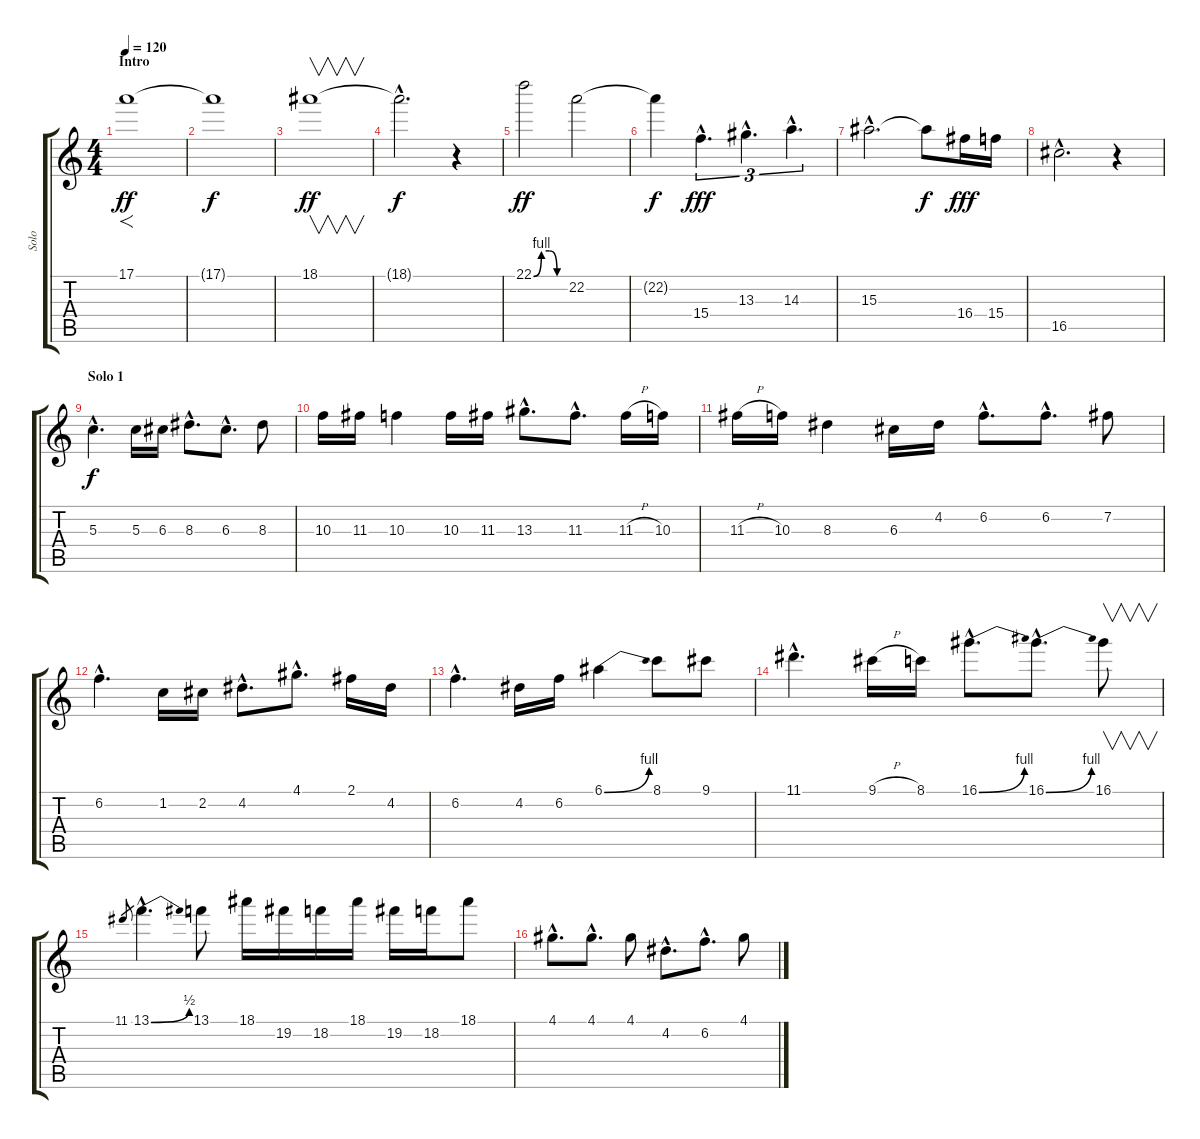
\track ("Solo" "Solo") {instrument overdrivenguitar}
\staff {score tabs}
\tuning (E4 B3 G3 D3 A2 E2) {hide}
\ts (4 4)
\section ("" "Intro")
\tempo 120
\clef g2
\ks c
17.1.1{f dy ff} |
17.1{t}.1{dy f} |
18.1.1{v dy ff} |
18.1{hac t}.2{d dy f} r.4 |
22.1{be (custom 0 0 15 4 30 4 45 0 60 0)}.2{dy ff} 22.2.2 |
22.2{t}.4{dy f} 15.4{hac}.4{d tu (3 2) dy fff} 13.3{hac}.4{d tu (3 2)} 14.3{hac}.4{d tu (3 2)} |
15.3{hac}.2{d} 15.3{t}.8{dy f} 16.4.16{dy fff} 15.4.16 |
16.5{hac}.2{d} r.4 |
\section ("" "Solo 1")
5.3{hac}.4{d dy f} 5.3.16 6.3.16 8.3{hac}.8{d} 6.3{hac}.8{d} 8.3.8 |
10.3.16 11.3.16 10.3.4 10.3.16 11.3.16 13.3{hac}.8{d} 11.3{hac}.8{d} 11.3{h}.16 10.3.16 |
11.3{h}.16 10.3.16 8.3.4 6.3.16 4.2.16 6.2{hac}.8{d} 6.2{hac}.8{d} 7.2.8 |
6.2{hac}.4{d} 1.2.16 2.2.16 4.2{hac}.8{d} 4.1{hac}.8{d} 2.1.16 4.2.16 |
6.2{hac}.4{d} 4.2.16 6.2.16 6.1{be (bend 0 0 60 4)}.4 8.1.8 9.1.8 |
11.1{hac}.4{d} 9.1{h}.16 8.1.16 16.1{be (bend 0 0 60 4) hac}.8{d} 16.1{be (bend 0 0 60 4) hac}.8{d} 16.1.8{v} |
11.1.8{gr} 13.1{be (bend 0 0 60 2) hac}.4{d} 13.1.8 18.1.16 19.2.16 18.2.16 18.1.16 19.2.16 18.2.16 18.1.8 |
4.1{hac}.8{d} 4.1{hac}.8{d} 4.1.8 4.2{hac}.8{d} 6.2{hac}.8{d} 4.1.8
